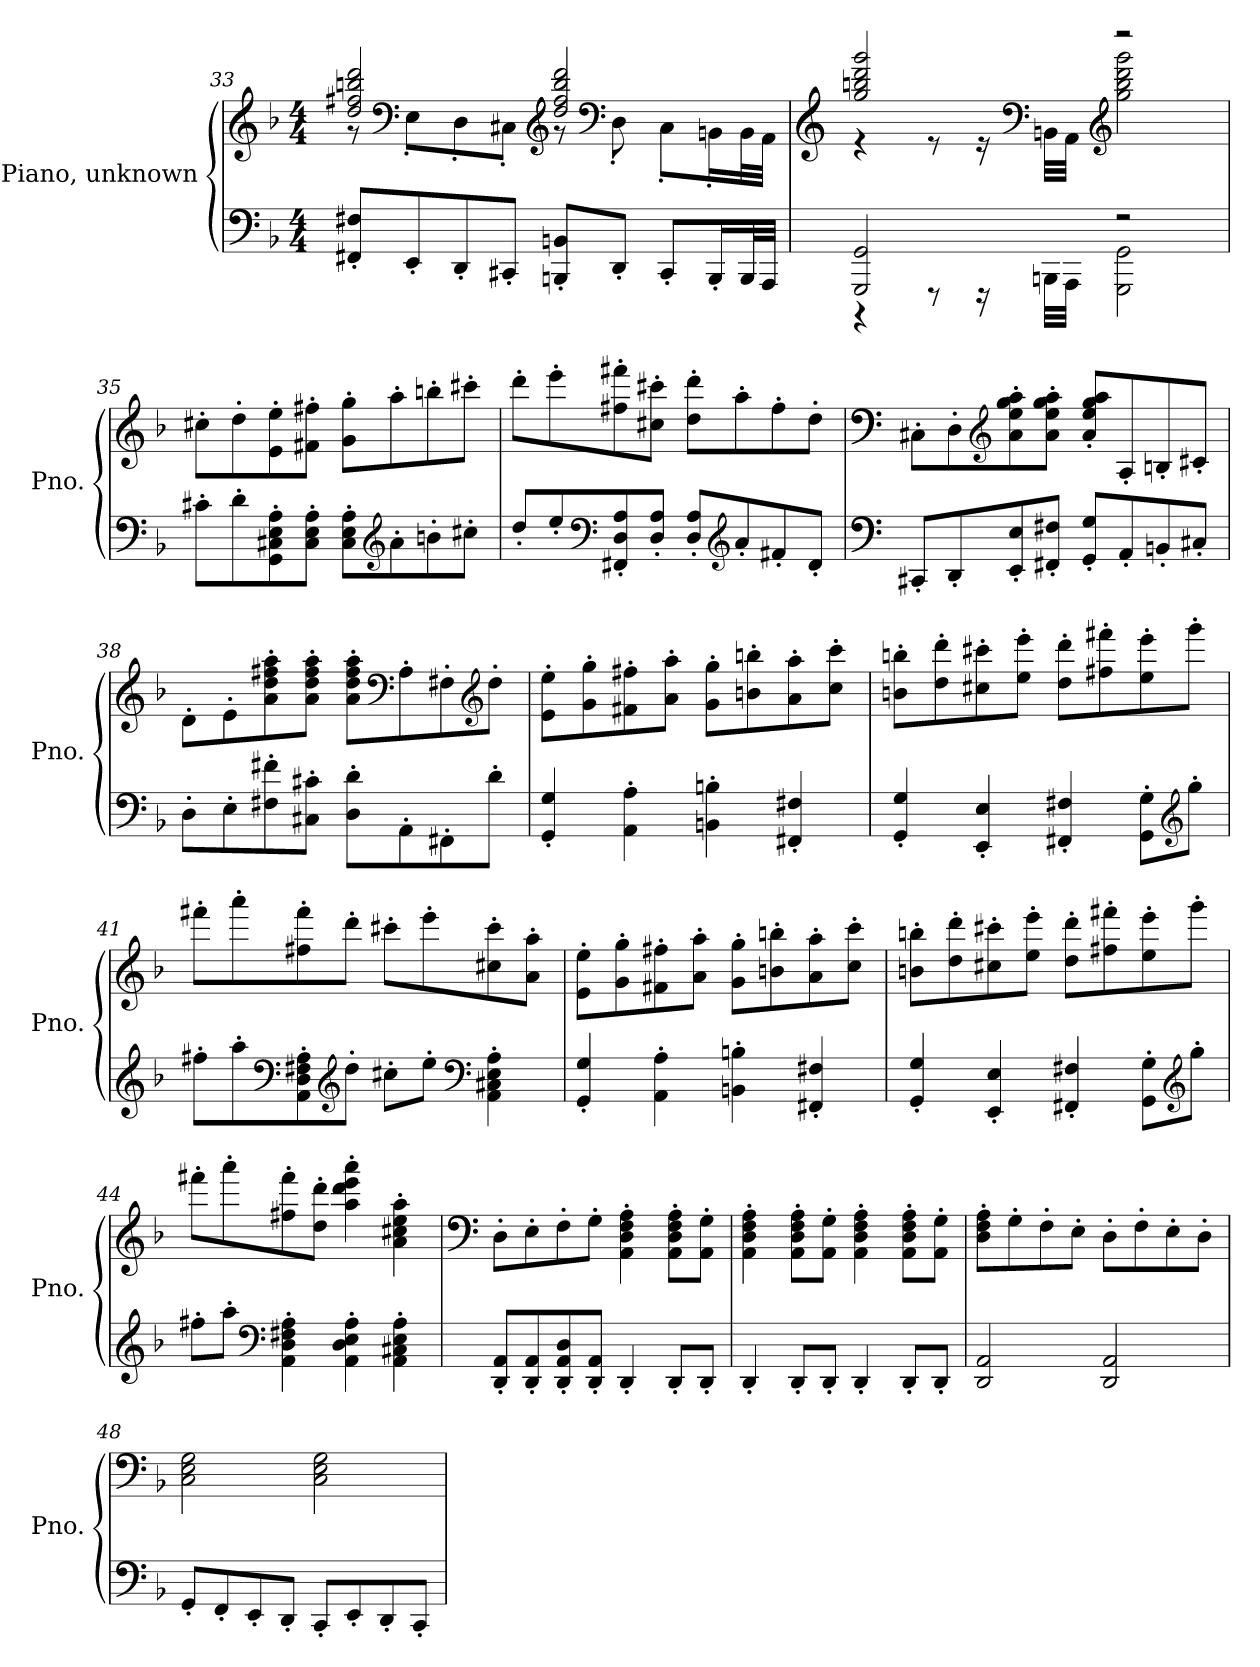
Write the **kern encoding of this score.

**kern	**kern
*part1	*part1
*staff2	*staff1
*I"Piano, unknown	*
*I'Pno.	*
!!LO:PB:g=z
*clefF4	*clefG2
*k[b-]	*k[b-]
*M4/4	*M4/4
=33	=33
*	*^
8FF#X/' 8F#X/'L	2dd/ 2ff#X/ 2bbn/ 2ddd/	8r
*	*clefF4	*
8EE'/	.	8E'\L
8DD'/	.	8D'\
8CC#X'/J	.	8C#X'\J
*	*clefG2	*
8BBBn/' 8BBn/'L	2dd/ 2ff#/ 2bb/ 2ddd/	8r
*	*clefF4	*
8DD'/J	.	8D'\
8CC#'/L	.	8C#'\L
16BBB'/L	.	16BBn'\L
32BBB/L	.	32BB\L
32AAA/JJJ	.	32AA\JJJ
=34	=34	=34
*	*clefG2	*
*^	*	*
2GGG/ 2GG/	4r	2gg/ 2bbn/ 2ddd/ 2ggg/	4r
.	8r	.	8r
.	16r	.	16r
*	*	*clefF4	*
.	32BBBn\LLL	.	32BBn\LLL
.	32AAA\JJJ	.	32AA\JJJ
*	*	*clefG2	*
2r	2GGG\ 2GG\	2r	2gg\ 2bb\ 2ddd\ 2ggg\
*v	*v	*	*
*	*v	*v
!!LO:LB:g=z
=35	=35
8c#X'\L	8cc#X'\L
8d'\	8dd'\
8GG\' 8C#X\' 8E\' 8A\'	8e\' 8ee\'
8C#\' 8E\' 8A\'J	8f#X\' 8ff#X\'J
8C#\' 8E\' 8A\'L	8g\' 8gg\'L
*clefG2	*
8a'\	8aa'\
8bn'\	8bbn'\
8cc#X'\J	8ccc#X'\J
=36	=36
8dd'/L	8ddd'\L
8ee'/	8eee'\
*clefF4	*
8FF#X/' 8D/' 8A/'	8ff#X\' 8fff#X\'
8D/' 8A/'J	8cc#X\' 8ccc#X\'J
8D/' 8A/'L	8dd\' 8ddd\'L
*clefG2	*
8a'/	8aa'\
8f#X'/	8ff#'\
8d'/J	8dd'\J
!!LO:LB:g=z
=37	=37
*clefF4	*clefF4
8CC#X'/L	8C#X'\L
8DD'/	8D'\
*	*clefG2
8EE/' 8E/'	8a\' 8ee\' 8gg\' 8aa\'
8FF#X/' 8F#X/'J	8a\' 8ee\' 8gg\' 8aa\'J
8GG/' 8G/'L	8a/' 8ee/' 8gg/' 8aa/'L
8AA'/	8A'/
8BBn'/	8Bn'/
8C#X'/J	8c#X'/J
=38	=38
8D'\L	8d'\L
8E'\	8e'\
8F#X\' 8f#X\'	8a\' 8dd\' 8ff#X\' 8aa\'
8C#X\' 8c#X\'J	8a\' 8dd\' 8ff#\' 8aa\'J
8D\' 8d\'L	8a\' 8dd\' 8ff#\' 8aa\'L
*	*clefF4
8AA'\	8A'\
8FF#X'\	8F#X'\
*	*clefG2
8d'\J	8dd'\J
=39	=39
4GG/' 4G/'	8e\' 8ee\'L
.	8g\' 8gg\'
4AA\' 4A\'	8f#X\' 8ff#X\'
.	8a\' 8aa\'J
4BBn\' 4Bn\'	8g\' 8gg\'L
.	8bn\' 8bbn\'
4FF#X/' 4F#X/'	8a\' 8aa\'
.	8cc\' 8ccc\'J
!!LO:LB:g=z
=40	=40
4GG/' 4G/'	8bn\' 8bbn\'L
.	8dd\' 8ddd\'
4EE/' 4E/'	8cc#X\' 8ccc#X\'
.	8ee\' 8eee\'J
4FF#X/' 4F#X/'	8dd\' 8ddd\'L
.	8ff#X\' 8fff#X\'
8GG\' 8G\'L	8ee\' 8eee\'
*clefG2	*
8gg'\J	8ggg'\J
=41	=41
8ff#X'\L	8fff#X'\L
8aa'\	8aaa'\
*clefF4	*
8AA\' 8D\' 8F#X\' 8A\'	8ff#X\' 8fff#\'
*clefG2	*
8dd'\J	8ddd'\J
8cc#X'\L	8ccc#X'\L
8ee'\J	8eee'\
*clefF4	*
4AA\' 4C#X\' 4E\' 4A\'	8cc#X\' 8ccc#\'
.	8a\' 8aa\'J
=42	=42
4GG/' 4G/'	8e\' 8ee\'L
.	8g\' 8gg\'
4AA\' 4A\'	8f#X\' 8ff#X\'
.	8a\' 8aa\'J
4BBn\' 4Bn\'	8g\' 8gg\'L
.	8bn\' 8bbn\'
4FF#X/' 4F#X/'	8a\' 8aa\'
.	8cc\' 8ccc\'J
!!LO:LB:g=z
=43	=43
4GG/' 4G/'	8bn\' 8bbn\'L
.	8dd\' 8ddd\'
4EE/' 4E/'	8cc#X\' 8ccc#X\'
.	8ee\' 8eee\'J
4FF#X/' 4F#X/'	8dd\' 8ddd\'L
.	8ff#X\' 8fff#X\'
8GG\' 8G\'L	8ee\' 8eee\'
*clefG2	*
8gg'\J	8ggg'\J
=44	=44
8ff#X'\L	8fff#X'\L
8aa'\J	8aaa'\
*clefF4	*
4AA\' 4D\' 4F#X\' 4A\'	8ff#X\' 8fff#\'
.	8dd\' 8ddd\'J
4AA\' 4D\' 4E\' 4A\'	4aa\' 4ddd\' 4eee\' 4aaa\'
4AA\' 4C#X\' 4E\' 4A\'	4a\' 4cc#X\' 4ee\' 4aa\'
=45	=45
*	*clefF4
8DD/' 8AA/'L	8D'\L
8DD/' 8AA/'	8E'\
8DD/' 8AA/' 8D/'	8F'\
8DD/' 8AA/'J	8G'\J
4DD'/	4AA\' 4D\' 4F\' 4A\'
8DD'/L	8AA\' 8D\' 8F\' 8A\'L
8DD'/J	8AA\' 8G\'J
!!LO:LB:g=z
=46	=46
4DD'/	4AA\' 4D\' 4F\' 4A\'
8DD'/L	8AA\' 8D\' 8F\' 8A\'L
8DD'/J	8AA\' 8G\'J
4DD'/	4AA\' 4D\' 4F\' 4A\'
8DD'/L	8AA\' 8D\' 8F\' 8A\'L
8DD'/J	8AA\' 8G\'J
=47	=47
2DD/ 2AA/	8D\' 8F\' 8A\'L
.	8G'\
.	8F'\
.	8E'\J
2DD/ 2AA/	8D'\L
.	8F'\
.	8E'\
.	8D'\J
=48	=48
8GG'/L	2C\ 2E\ 2G\
8FF'/	.
8EE'/	.
8DD'/J	.
8CC'/L	2C\ 2E\ 2G\
8EE'/	.
8DD'/	.
8CC'/J	.
=	=
*-	*-
